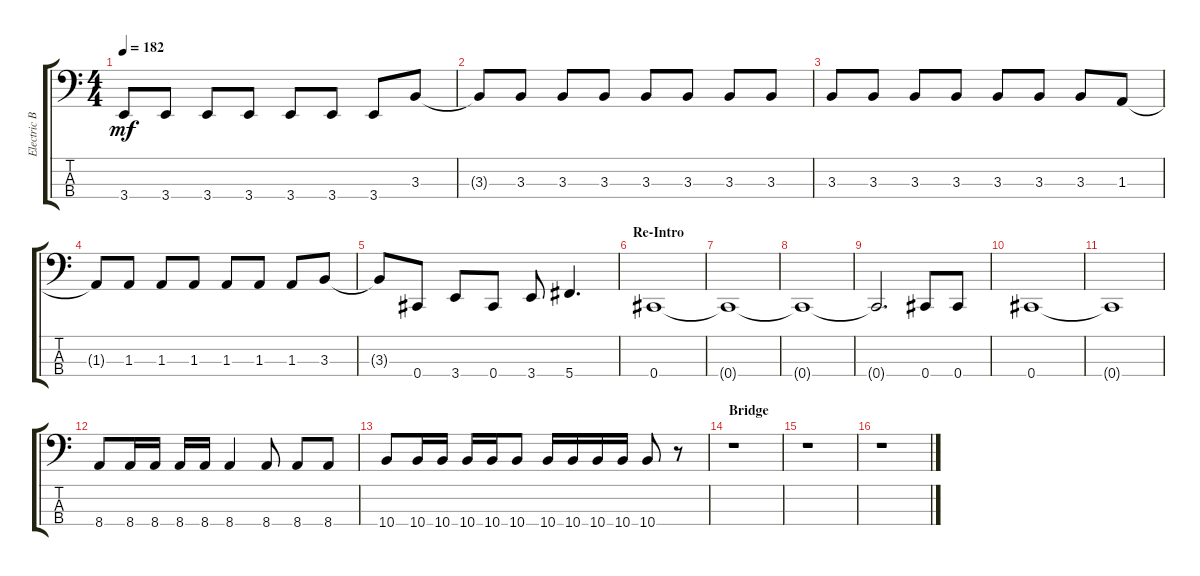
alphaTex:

\track ("Electric Bass" "Electric B") {instrument electricbassfinger}
\staff {score tabs}
\tuning (Gb2 Db2 Ab1 Db1) {hide}
\ts (4 4)
\tempo 182
\clef f4
\ks c
3.4.8{dy mf} 3.4.8 3.4.8 3.4.8 3.4.8 3.4.8 3.4.8 3.3.8 |
3.3{t}.8 3.3.8 3.3.8 3.3.8 3.3.8 3.3.8 3.3.8 3.3.8 |
3.3.8 3.3.8 3.3.8 3.3.8 3.3.8 3.3.8 3.3.8 1.3.8 |
1.3{t}.8 1.3.8 1.3.8 1.3.8 1.3.8 1.3.8 1.3.8 3.3.8 |
3.3{t}.8 0.4.8 3.4.8 0.4.8 3.4.8 5.4.4{d} |
\section ("" "Re-Intro")
0.4.1 |
0.4{t}.1 |
0.4{t}.1 |
0.4{t}.2{d} 0.4.8 0.4.8 |
0.4.1 |
0.4{t}.1 |
8.4.8 8.4.16 8.4.16 8.4.16 8.4.16 8.4.4 8.4.8 8.4.8 8.4.8 |
10.4.8 10.4.16 10.4.16 10.4.16 10.4.16 10.4.8 10.4.16 10.4.16 10.4.16 10.4.16 10.4.8 r.8 |
\section ("" "Bridge")
r.1 |
r.1 |
r.1
